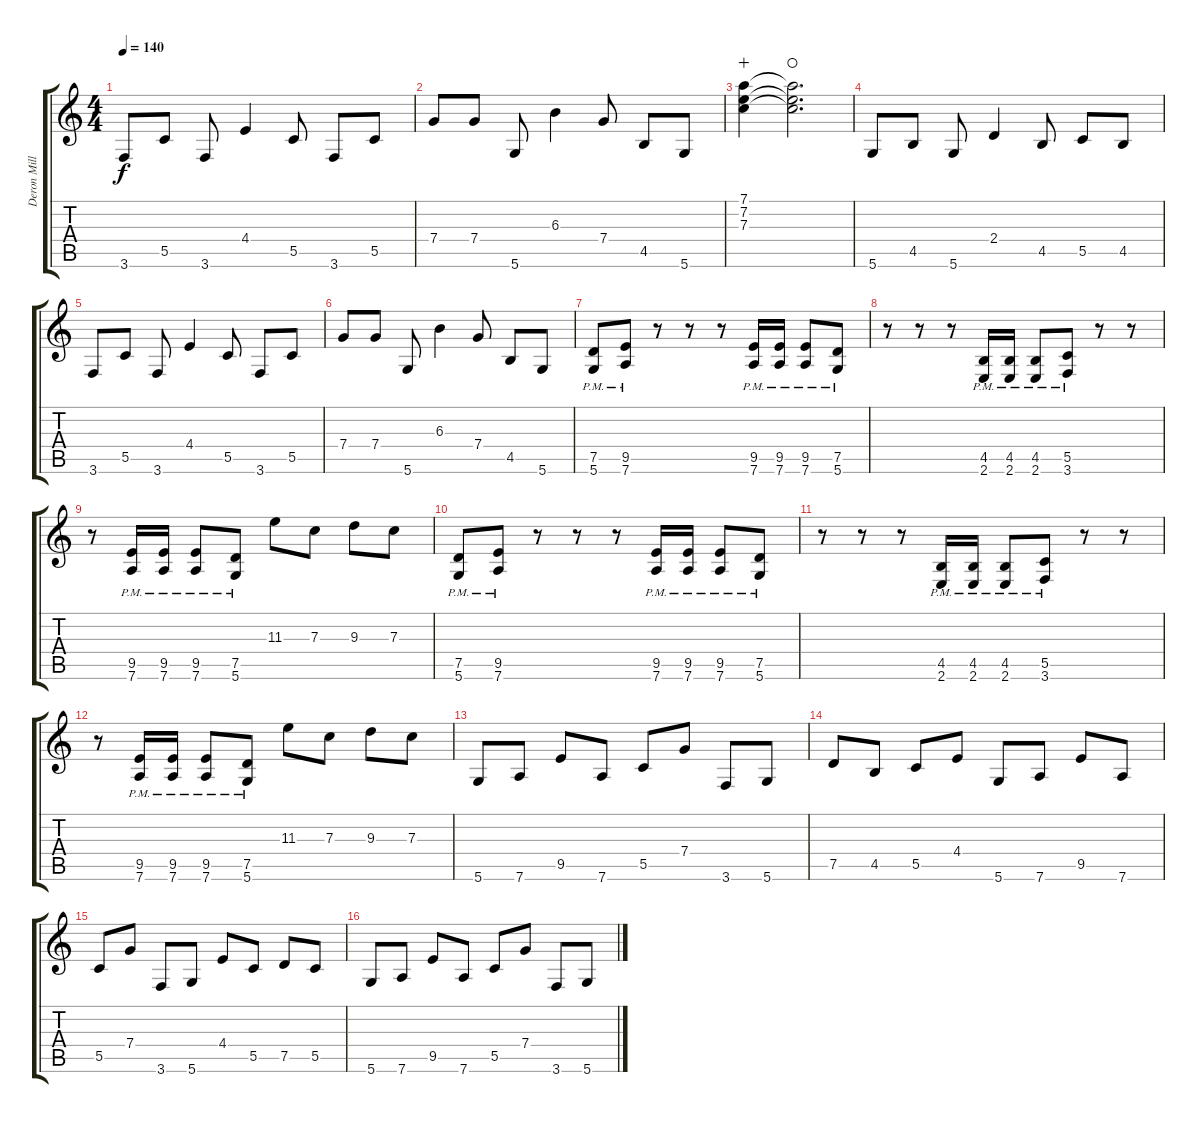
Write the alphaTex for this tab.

\track ("Deron Miller" "Deron Mill") {instrument distortionguitar}
\staff {score tabs}
\tuning (D4 A3 F3 C3 G2 D2) {hide}
\ts (4 4)
\tempo 140
\clef g2
\ks c
3.6.8{dy f} 5.5.8 3.6.8 4.4.4 5.5.8 3.6.8 5.5.8 |
7.4.8 7.4.8 5.6.8 6.3.4 7.4.8 4.5.8 5.6.8 |
(7.1 7.2 7.3).4{wahc} (7.1{t} 7.2{t} 7.3{t}).2{d waho} |
5.6.8 4.5.8 5.6.8 2.4.4 4.5.8 5.5.8 4.5.8 |
3.6.8 5.5.8 3.6.8 4.4.4 5.5.8 3.6.8 5.5.8 |
7.4.8 7.4.8 5.6.8 6.3.4 7.4.8 4.5.8 5.6.8 |
(7.5{pm} 5.6{pm}).8 (9.5{pm} 7.6{pm}).8 r.8 r.8 r.8 (9.5{pm} 7.6{pm}).16 (9.5{pm} 7.6{pm}).16 (9.5{pm} 7.6{pm}).8 (7.5{pm} 5.6{pm}).8 |
r.8 r.8 r.8 (4.5{pm} 2.6{pm}).16 (4.5{pm} 2.6{pm}).16 (4.5{pm} 2.6{pm}).8 (5.5{pm} 3.6{pm}).8 r.8 r.8 |
r.8 (9.5{pm} 7.6{pm}).16 (9.5{pm} 7.6{pm}).16 (9.5{pm} 7.6{pm}).8 (7.5{pm} 5.6{pm}).8 11.3.8 7.3.8 9.3.8 7.3.8 |
(7.5{pm} 5.6{pm}).8 (9.5{pm} 7.6{pm}).8 r.8 r.8 r.8 (9.5{pm} 7.6{pm}).16 (9.5{pm} 7.6{pm}).16 (9.5{pm} 7.6{pm}).8 (7.5{pm} 5.6{pm}).8 |
r.8 r.8 r.8 (4.5{pm} 2.6{pm}).16 (4.5{pm} 2.6{pm}).16 (4.5{pm} 2.6{pm}).8 (5.5{pm} 3.6{pm}).8 r.8 r.8 |
r.8 (9.5{pm} 7.6{pm}).16 (9.5{pm} 7.6{pm}).16 (9.5{pm} 7.6{pm}).8 (7.5{pm} 5.6{pm}).8 11.3.8 7.3.8 9.3.8 7.3.8 |
5.6.8 7.6.8 9.5.8 7.6.8 5.5.8 7.4.8 3.6.8 5.6.8 |
7.5.8 4.5.8 5.5.8 4.4.8 5.6.8 7.6.8 9.5.8 7.6.8 |
5.5.8 7.4.8 3.6.8 5.6.8 4.4.8 5.5.8 7.5.8 5.5.8 |
5.6.8 7.6.8 9.5.8 7.6.8 5.5.8 7.4.8 3.6.8 5.6.8
